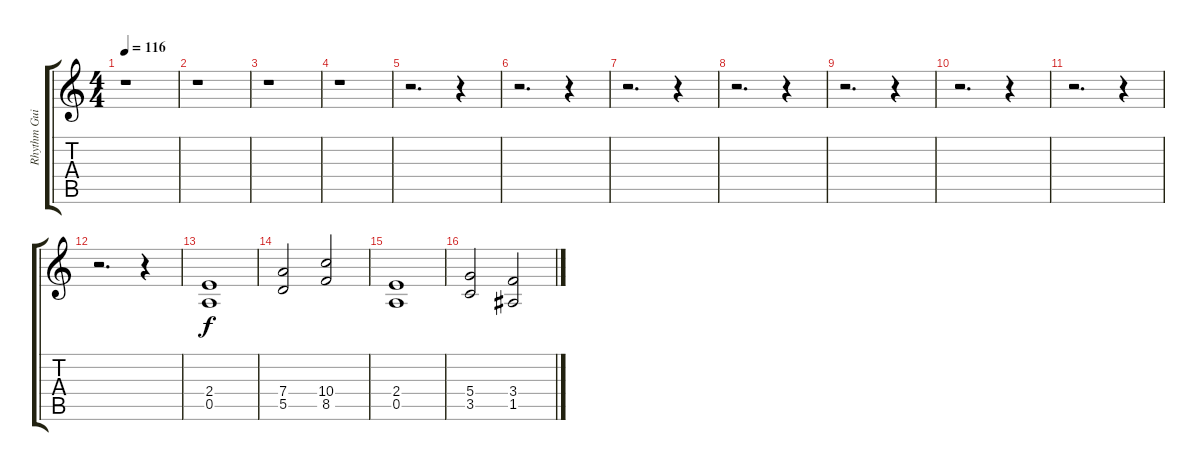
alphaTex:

\track ("Rhythm Guitar" "Rhythm Gui") {instrument distortionguitar}
\staff {score tabs}
\tuning (E4 B3 G3 D3 A2 E2) {hide}
\ts (4 4)
\tempo 116
\clef g2
\ks c
r.1{dy f instrument distortionguitar} |
r.1 |
r.1 |
r.1 |
r.2{d} r.4 |
r.2{d} r.4 |
r.2{d} r.4 |
r.2{d} r.4 |
r.2{d} r.4 |
r.2{d} r.4 |
r.2{d} r.4 |
r.2{d} r.4 |
(2.4 0.5).1 |
(7.4 5.5).2 (10.4 8.5).2 |
(2.4 0.5).1 |
(5.4 3.5).2 (3.4 1.5).2
